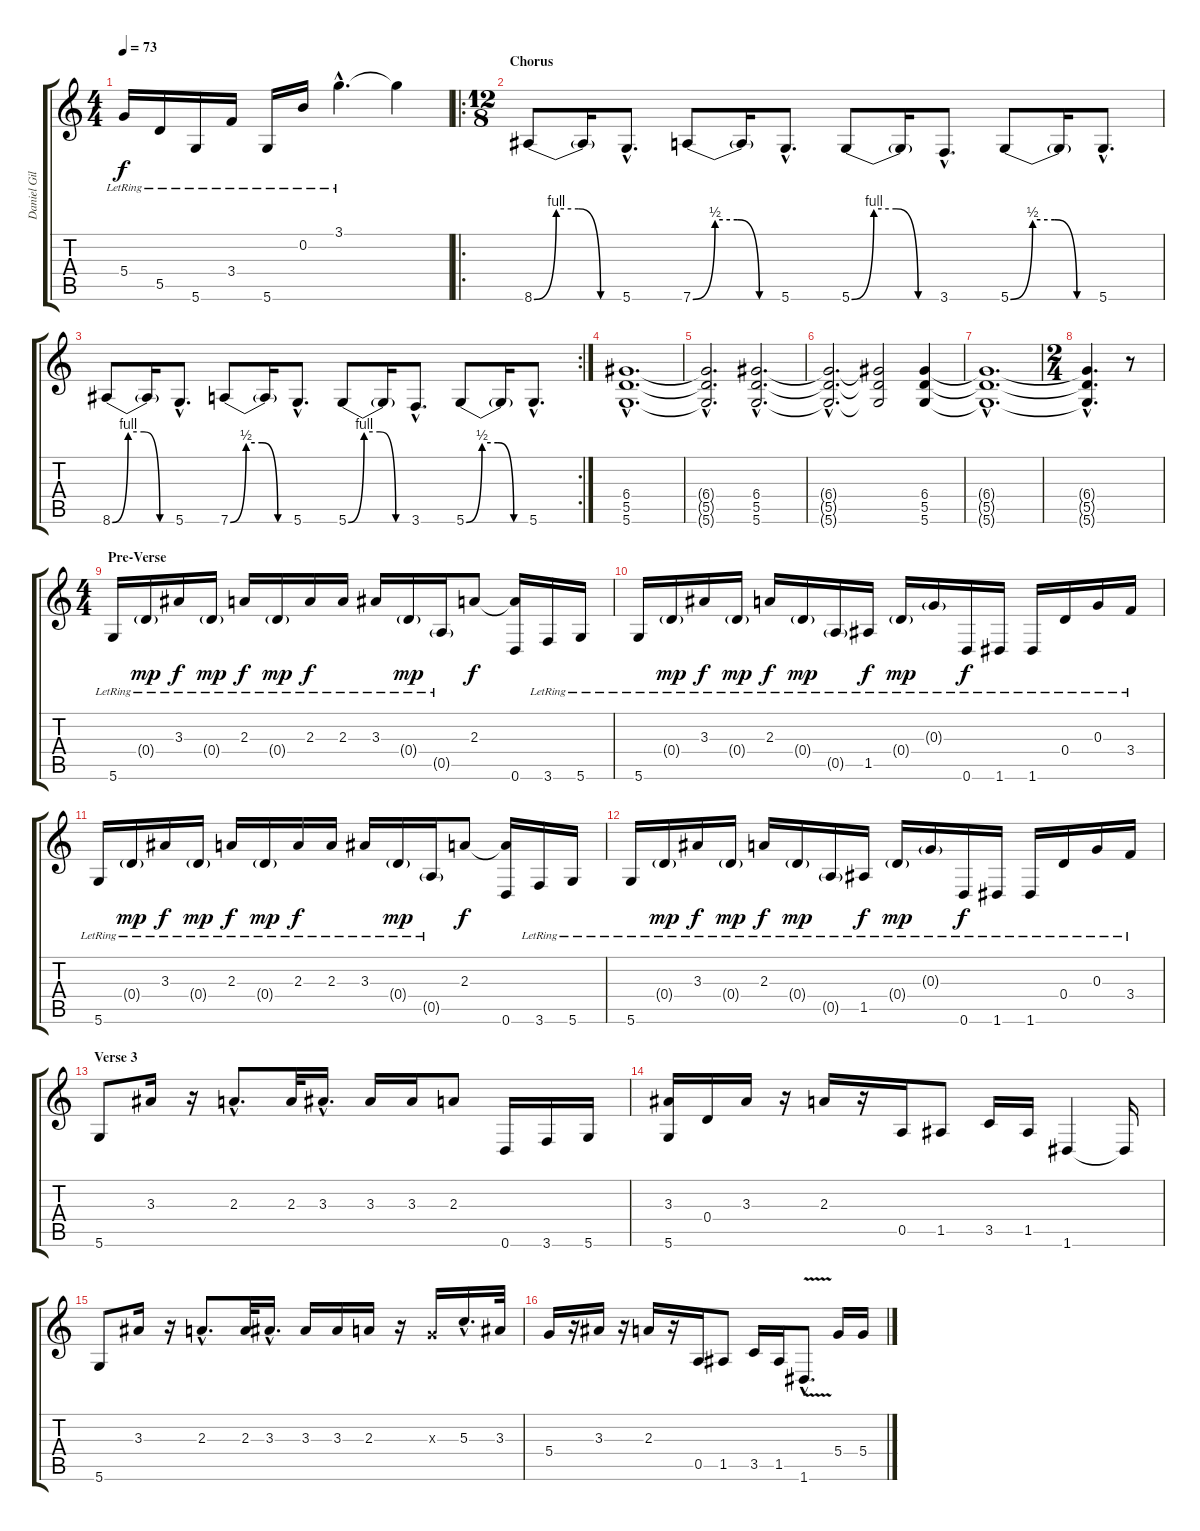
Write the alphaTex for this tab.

\track ("Daniel Gildenlöw" "Daniel Gil") {instrument overdrivenguitar}
\staff {score tabs}
\tuning (E4 B3 G3 D3 A2 D2) {hide}
\ts (4 4)
\tempo 73
\clef g2
\ks c
5.4{lr}.16{dy f} 5.5{lr}.16 5.6{lr}.16 3.4{lr}.16 5.6{lr}.16 0.2{lr}.16 3.1{hac lr}.4{d} 3.1{t}.4 |
\ro
\ts (12 8)
\section ("" "Chorus")
8.6{be (custom 0 0 15 4 30 4 45 0 60 0)}.8{volume 11 instrument distortionguitar} 8.6{t}.16 5.6{hac}.8{d} 7.6{be (custom 0 0 15 2 30 2 45 0 60 0)}.8 7.6{t}.16 5.6{hac}.8{d} 5.6{be (custom 0 0 15 4 30 4 45 0 60 0)}.8 5.6{t}.16 3.6{hac}.8{d} 5.6{be (custom 0 0 15 2 30 2 45 0 60 0)}.8 5.6{t}.16 5.6{hac}.8{d} |
\rc 2
8.6{be (custom 0 0 15 4 30 4 45 0 60 0)}.8 8.6{t}.16 5.6{hac}.8{d} 7.6{be (custom 0 0 15 2 30 2 45 0 60 0)}.8 7.6{t}.16 5.6{hac}.8{d} 5.6{be (custom 0 0 15 4 30 4 45 0 60 0)}.8 5.6{t}.16 3.6{hac}.8{d} 5.6{be (custom 0 0 15 2 30 2 45 0 60 0)}.8 5.6{t}.16 5.6{hac}.8{d} |
(6.4{hac} 5.5{hac} 5.6{hac}).1{d} |
(6.4{hac t} 5.5{hac t} 5.6{hac t}).2{d} (6.4{hac} 5.5{hac} 5.6{hac}).2{d} |
(6.4{hac t} 5.5{hac t} 5.6{hac t}).2{d} (6.4{t} 5.5{t} 5.6{t}).2 (6.4 5.5 5.6).4 |
(6.4{hac t} 5.5{hac t} 5.6{hac t}).1{d} |
\ts (2 4)
(6.4{hac t} 5.5{hac t} 5.6{hac t}).4{d} r.8 |
\ts (4 4)
\section ("" "Pre-Verse")
5.6{lr}.16{instrument overdrivenguitar} 0.4{g lr}.16{dy mp} 3.3{lr}.16{dy f} 0.4{g lr}.16{dy mp} 2.3{lr}.16{dy f} 0.4{g lr}.16{dy mp} 2.3{lr}.16{dy f} 2.3{lr}.16 3.3{lr}.16 0.4{g lr}.16{dy mp} 0.5{g lr}.16 2.3.8{dy f} (2.3{t} 0.6).16 3.6{lr}.16 5.6{lr}.16 |
5.6{lr}.16 0.4{g lr}.16{dy mp} 3.3{lr}.16{dy f} 0.4{g lr}.16{dy mp} 2.3{lr}.16{dy f} 0.4{g lr}.16{dy mp} 0.5{g lr}.16 1.5{lr}.16{dy f} 0.4{g lr}.16{dy mp} 0.3{g lr}.16 0.6{lr}.16{dy f} 1.6{lr}.16 1.6{lr}.16 0.4{lr}.16 0.3{lr}.16 3.4{lr}.16 |
5.6{lr}.16 0.4{g lr}.16{dy mp} 3.3{lr}.16{dy f} 0.4{g lr}.16{dy mp} 2.3{lr}.16{dy f} 0.4{g lr}.16{dy mp} 2.3{lr}.16{dy f} 2.3{lr}.16 3.3{lr}.16 0.4{g lr}.16{dy mp} 0.5{g lr}.16 2.3.8{dy f} (2.3{t} 0.6).16 3.6{lr}.16 5.6{lr}.16 |
5.6{lr}.16 0.4{g lr}.16{dy mp} 3.3{lr}.16{dy f} 0.4{g lr}.16{dy mp} 2.3{lr}.16{dy f} 0.4{g lr}.16{dy mp} 0.5{g lr}.16 1.5{lr}.16{dy f} 0.4{g lr}.16{dy mp} 0.3{g lr}.16 0.6{lr}.16{dy f} 1.6{lr}.16 1.6{lr}.16 0.4{lr}.16 0.3{lr}.16 3.4{lr}.16 |
\section ("" "Verse 3")
5.6.8{instrument overdrivenguitar} 3.3.16 r.16 2.3{hac}.8{d} 2.3.32 3.3{hac}.16{d} 3.3.16 3.3.16 2.3.8 0.6.16 3.6.16 5.6.16 |
(3.3 5.6).16 0.4.16 3.3.16 r.16 2.3.16 r.16 0.5.16 1.5.8 3.5.16 1.5.16 1.6.4 1.6{t}.16 |
5.6.8 3.3.16 r.16 2.3{hac}.8{d} 2.3.32 3.3{hac}.16{d} 3.3.16 3.3.16 2.3.16 r.16 0.3{x}.16 5.3{hac}.16{d} 3.3.32 |
5.4.16 r.16 3.3.16 r.16 2.3.16 r.16 0.5.16 1.5.8 3.5.16 1.5.16 1.6{v hac}.8{d} 5.4.16 5.4.16
